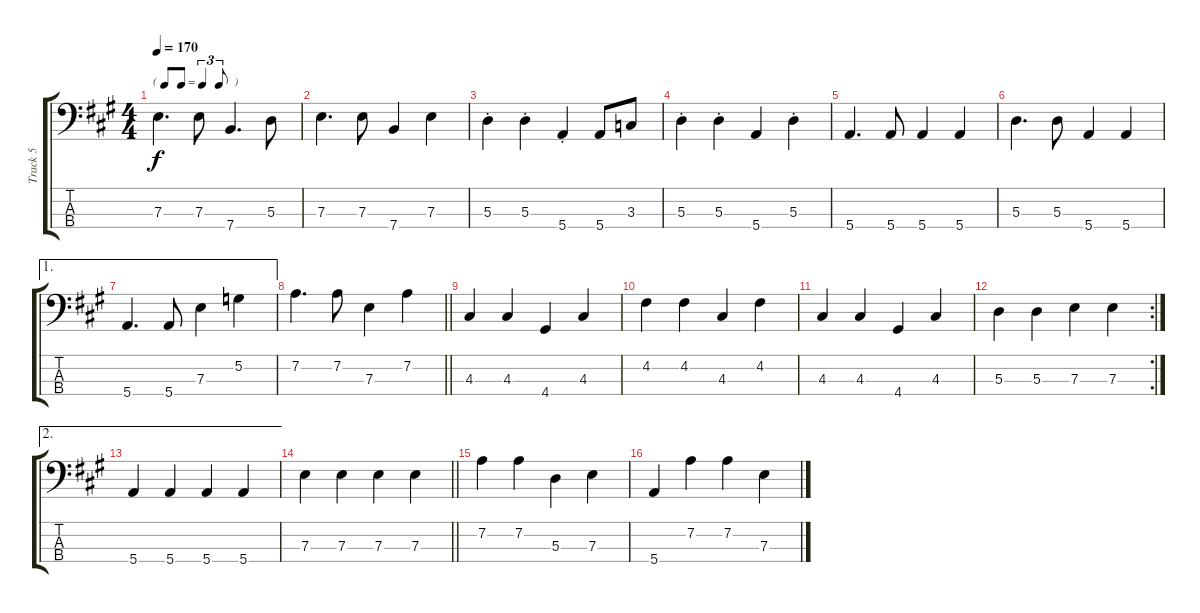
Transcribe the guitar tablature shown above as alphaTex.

\track ("Track 5" "Track 5") {instrument electricbassfinger}
\staff {score tabs}
\tuning (G2 D2 A1 E1) {hide}
\ts (4 4)
\tf triplet8th
\tempo 170
\clef f4
\ks a
7.3.4{d dy f} 7.3.8 7.4.4{d} 5.3.8 |
7.3.4{d} 7.3.8 7.4.4 7.3.4 |
5.3{st}.4 5.3{st}.4 5.4{st}.4 5.4.8 3.3.8 |
5.3{st}.4 5.3{st}.4 5.4.4 5.3{st}.4 |
5.4.4{d} 5.4.8 5.4.4 5.4.4 |
5.3.4{d} 5.3.8 5.4.4 5.4.4 |
\ae 1
5.4.4{d} 5.4.8 7.3.4 5.2.4 |
\barLineRight lightlight
7.2.4{d} 7.2.8 7.3.4 7.2.4 |
4.3.4 4.3.4 4.4.4 4.3.4 |
4.2.4 4.2.4 4.3.4 4.2.4 |
4.3.4 4.3.4 4.4.4 4.3.4 |
\rc 2
5.3.4 5.3.4 7.3.4 7.3.4 |
\ae 2
5.4.4 5.4.4 5.4.4 5.4.4 |
\barLineRight lightlight
7.3.4 7.3.4 7.3.4 7.3.4 |
7.2.4 7.2.4 5.3.4 7.3.4 |
5.4.4 7.2.4 7.2.4 7.3.4
